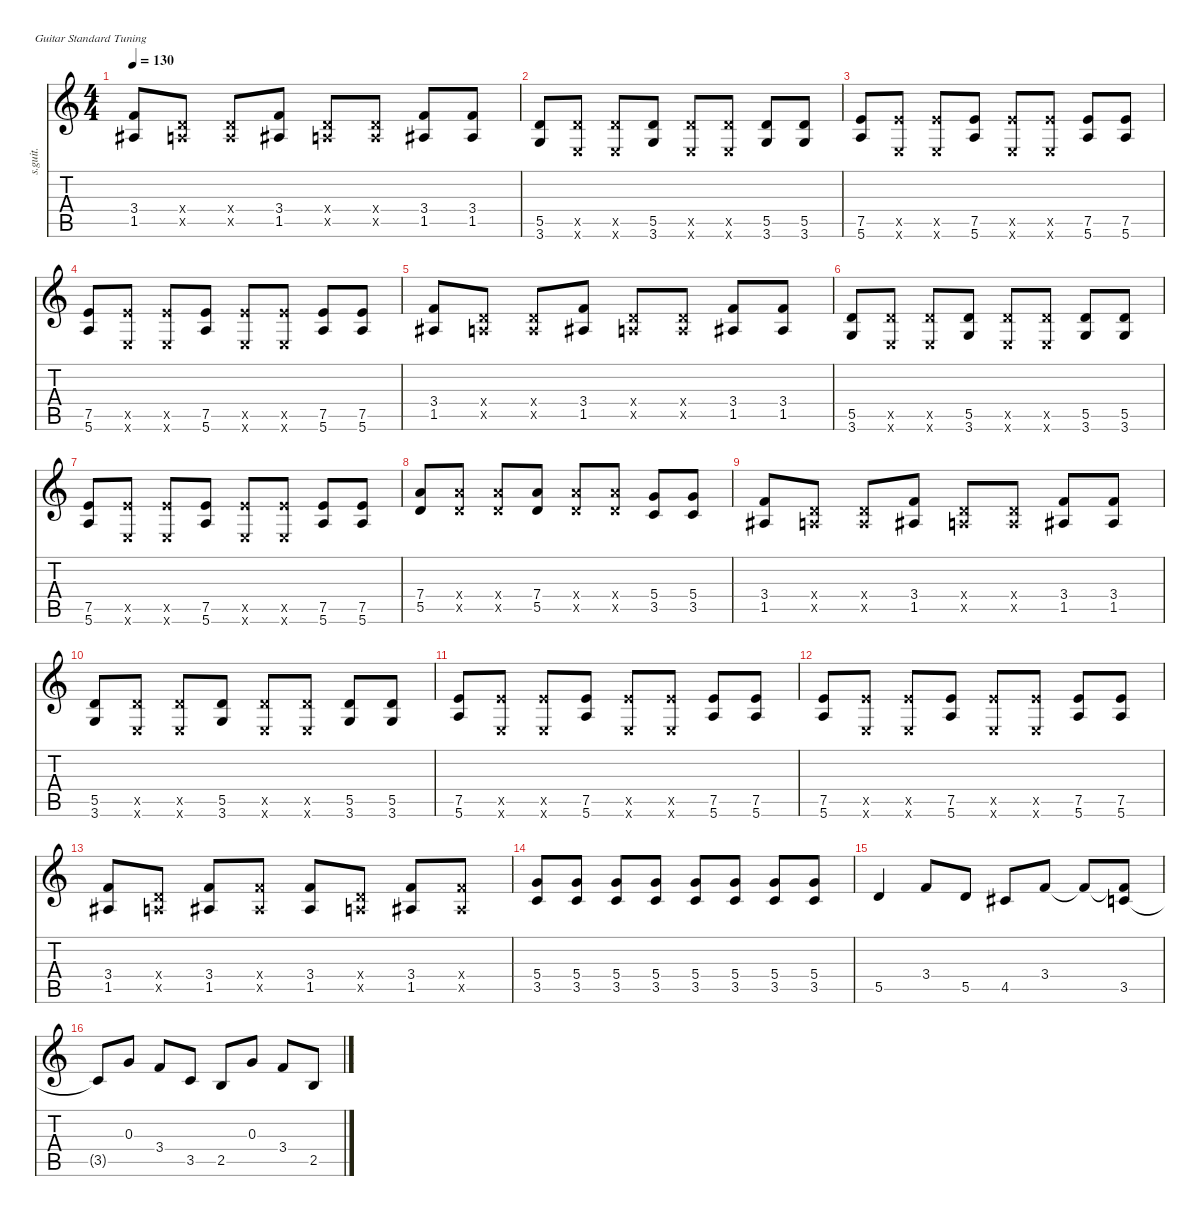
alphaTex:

\defaultSystemsLayout 4
\hideDynamics
\bracketExtendMode nobrackets
\otherSystemsTrackNameOrientation horizontal
\track ("Steel Guitar" "s.guit.") {instrument acousticguitarsteel}
\staff {score tabs}
\tuning (E4 B3 G3 D3 A2 E2)
\ts (4 4)
\tempo 130
\clef g2
\ks c
(3.4 1.5{acc #}).8{dy mf beam Up} (0.5{x} 0.4{x}).8{beam Up} (0.5{x} 0.4{x}).8{beam Up} (3.4 1.5{acc #}).8{beam Up} (0.5{x} 0.4{x}).8{beam Up} (0.5{x} 0.4{x}).8{beam Up} (3.4 1.5{acc #}).8{beam Up} (1.5{acc #} 3.4).8{beam Up} |
(5.5 3.6).8{beam Up} (5.5{x} 0.6{x}).8{beam Up} (5.5{x} 0.6{x}).8{beam Up} (5.5 3.6).8{beam Up} (5.5{x} 0.6{x}).8{beam Up} (5.5{x} 0.6{x}).8{beam Up} (5.5 3.6).8{beam Up} (5.5 3.6).8{beam Up} |
(7.5 5.6).8{beam Up} (7.5{x} 0.6{x}).8{beam Up} (7.5{x} 0.6{x}).8{beam Up} (7.5 5.6).8{beam Up} (7.5{x} 0.6{x}).8{beam Up} (7.5{x} 0.6{x}).8{beam Up} (7.5 5.6).8{beam Up} (7.5 5.6).8{beam Up} |
(7.5 5.6).8{beam Up} (7.5{x} 0.6{x}).8{beam Up} (7.5{x} 0.6{x}).8{beam Up} (7.5 5.6).8{beam Up} (7.5{x} 0.6{x}).8{beam Up} (7.5{x} 0.6{x}).8{beam Up} (7.5 5.6).8{beam Up} (7.5 5.6).8{beam Up} |
(3.4 1.5{acc #}).8{beam Up} (0.5{x} 0.4{x}).8{beam Up} (0.5{x} 0.4{x}).8{beam Up} (3.4 1.5{acc #}).8{beam Up} (0.5{x} 0.4{x}).8{beam Up} (0.5{x} 0.4{x}).8{beam Up} (3.4 1.5{acc #}).8{beam Up} (1.5{acc #} 3.4).8{beam Up} |
(5.5 3.6).8{beam Up} (5.5{x} 0.6{x}).8{beam Up} (5.5{x} 0.6{x}).8{beam Up} (5.5 3.6).8{beam Up} (5.5{x} 0.6{x}).8{beam Up} (5.5{x} 0.6{x}).8{beam Up} (5.5 3.6).8{beam Up} (5.5 3.6).8{beam Up} |
(7.5 5.6).8{beam Up} (7.5{x} 0.6{x}).8{beam Up} (7.5{x} 0.6{x}).8{beam Up} (7.5 5.6).8{beam Up} (7.5{x} 0.6{x}).8{beam Up} (7.5{x} 0.6{x}).8{beam Up} (7.5 5.6).8{beam Up} (7.5 5.6).8{beam Up} |
(7.4 5.5).8{beam Up} (5.5{x} 7.4{x}).8{beam Up} (5.5{x} 7.4{x}).8{beam Up} (7.4 5.5).8{beam Up} (5.5{x} 7.4{x}).8{beam Up} (5.5{x} 7.4{x}).8{beam Up} (5.4 3.5).8{beam Up} (5.4 3.5).8{beam Up} |
(3.4 1.5{acc #}).8{beam Up} (0.5{x} 0.4{x}).8{beam Up} (0.5{x} 0.4{x}).8{beam Up} (3.4 1.5{acc #}).8{beam Up} (0.5{x} 0.4{x}).8{beam Up} (0.5{x} 0.4{x}).8{beam Up} (3.4 1.5{acc #}).8{beam Up} (1.5{acc #} 3.4).8{beam Up} |
(5.5 3.6).8{beam Up} (5.5{x} 0.6{x}).8{beam Up} (5.5{x} 0.6{x}).8{beam Up} (5.5 3.6).8{beam Up} (5.5{x} 0.6{x}).8{beam Up} (5.5{x} 0.6{x}).8{beam Up} (5.5 3.6).8{beam Up} (5.5 3.6).8{beam Up} |
(7.5 5.6).8{beam Up} (7.5{x} 0.6{x}).8{beam Up} (7.5{x} 0.6{x}).8{beam Up} (7.5 5.6).8{beam Up} (7.5{x} 0.6{x}).8{beam Up} (7.5{x} 0.6{x}).8{beam Up} (7.5 5.6).8{beam Up} (7.5 5.6).8{beam Up} |
(7.5 5.6).8{beam Up} (7.5{x} 0.6{x}).8{beam Up} (7.5{x} 0.6{x}).8{beam Up} (7.5 5.6).8{beam Up} (7.5{x} 0.6{x}).8{beam Up} (7.5{x} 0.6{x}).8{beam Up} (7.5 5.6).8{beam Up} (7.5 5.6).8{beam Up} |
(3.4 1.5{acc #}).8{beam Up} (0.5{x} 0.4{x}).8{beam Up} (1.5{acc #} 3.4).8{beam Up} (3.4{x} 1.5{x acc #}).8{beam Up} (1.5{acc #} 3.4).8{beam Up} (0.5{x} 0.4{x}).8{beam Up} (3.4 1.5{acc #}).8{beam Up} (1.5{x acc #} 3.4{x}).8{beam Up} |
(5.4 3.5).8{beam Up} (5.4 3.5).8{beam Up} (5.4 3.5).8{beam Up} (5.4 3.5).8{beam Up} (5.4 3.5).8{beam Up} (5.4 3.5).8{beam Up} (5.4 3.5).8{beam Up} (5.4 3.5).8{beam Up} |
5.5.4{beam Up} 3.4.8{beam Up} 5.5.8{beam Up} 4.5{acc #}.8{beam Up} 3.4.8{beam Up} 3.4{t}.8{beam Up} (3.5 3.4{t}).8{beam Up} |
3.5{t}.8{beam Up} 0.3.8{beam Up} 3.4.8{beam Up} 3.5.8{beam Up} 2.5.8{beam Up} 0.3.8{beam Up} 3.4.8{beam Up} 2.5.8{beam Up}
